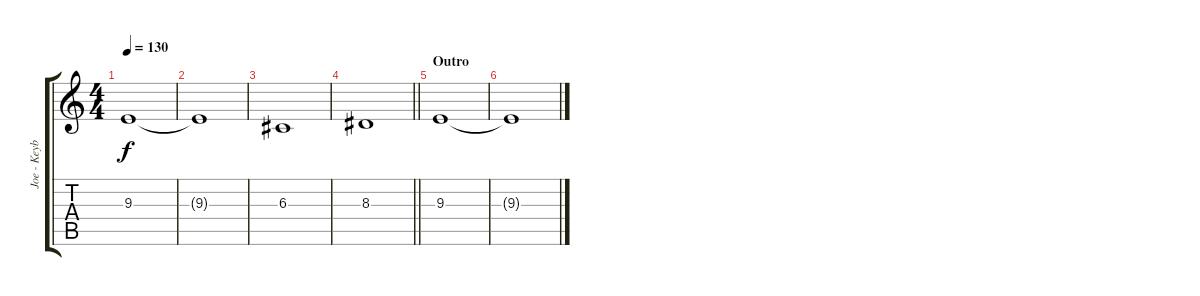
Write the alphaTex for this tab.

\track ("Joe - Keyboards" "Joe - Keyb") {instrument pad4choir}
\staff {score tabs}
\tuning (E4 B3 G3 D3 A2 E2) {hide}
\ts (4 4)
\tempo 130
\clef g2
\ks c
9.3.1{dy f} |
9.3{t}.1 |
6.3.1 |
\barLineRight lightlight
8.3.1 |
\section ("" "Outro")
9.3.1 |
9.3{t}.1
